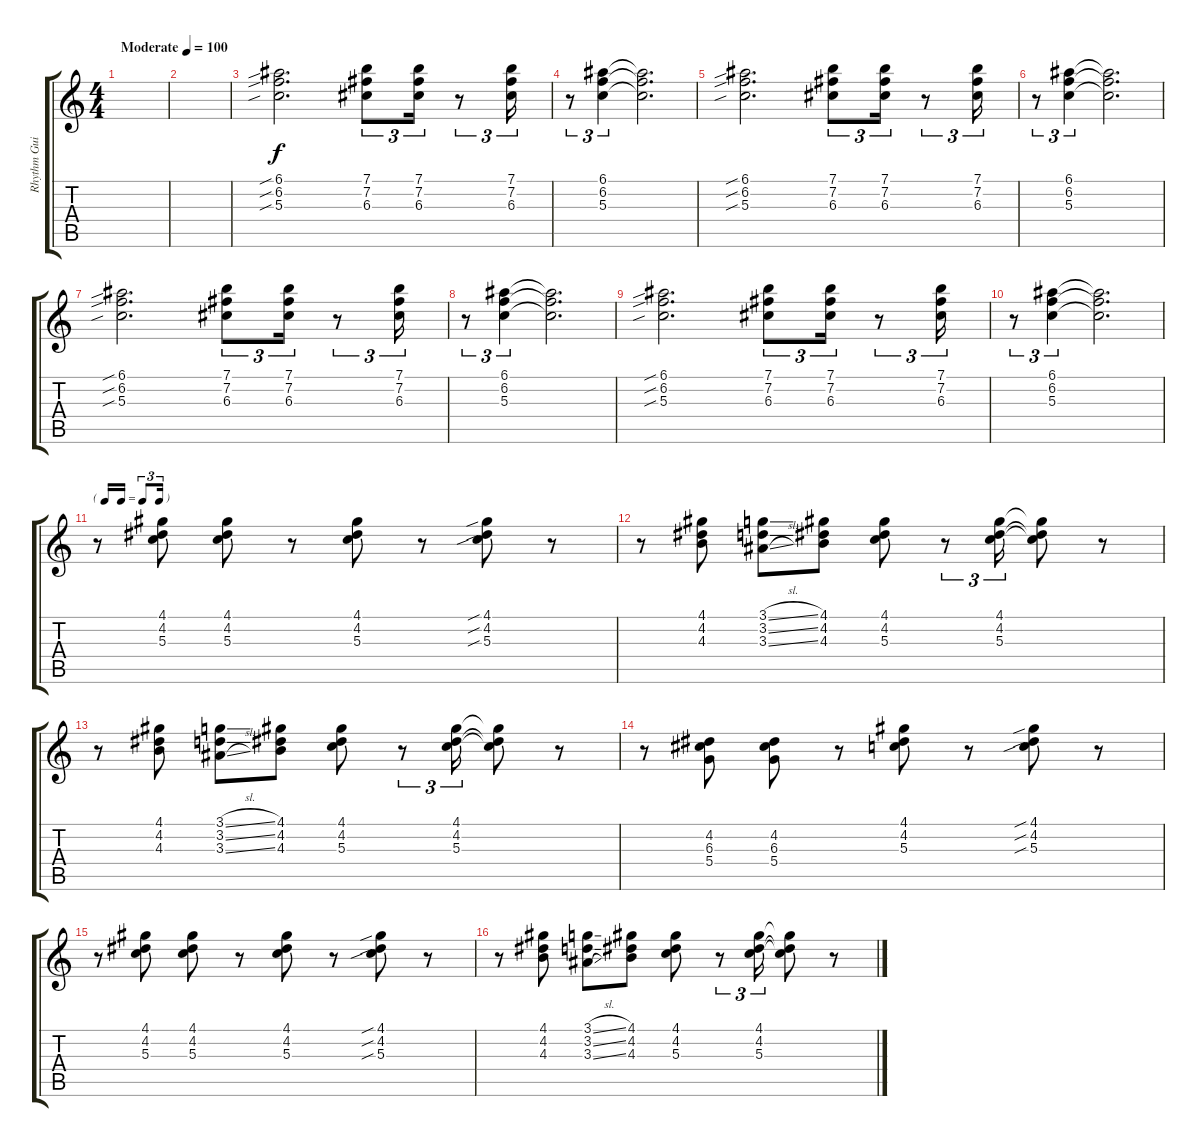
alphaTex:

\track ("Rhythm Guitar" "Rhythm Gui") {instrument electricguitarjazz}
\staff {score tabs}
\tuning (E4 B3 G3 D3 A2 E2) {hide}
\ts (4 4)
\tempo (100 "Moderate")
\clef g2
\ks c
|
|
(6.1{sib} 6.2{sib} 5.3{sib}).2{d} (7.1 7.2 6.3).8{tu (3 2)} (7.1 7.2 6.3).16{tu (3 2)} r.8{tu (3 2)} (7.1 7.2 6.3).16{tu (3 2)} |
r.8{tu (3 2)} (6.1 6.2 5.3).4{tu (3 2)} (6.1{t} 6.2{t} 5.3{t}).2{d} |
(6.1{sib} 6.2{sib} 5.3{sib}).2{d} (7.1 7.2 6.3).8{tu (3 2)} (7.1 7.2 6.3).16{tu (3 2)} r.8{tu (3 2)} (7.1 7.2 6.3).16{tu (3 2)} |
r.8{tu (3 2)} (6.1 6.2 5.3).4{tu (3 2)} (6.1{t} 6.2{t} 5.3{t}).2{d} |
(6.1{sib} 6.2{sib} 5.3{sib}).2{d} (7.1 7.2 6.3).8{tu (3 2)} (7.1 7.2 6.3).16{tu (3 2)} r.8{tu (3 2)} (7.1 7.2 6.3).16{tu (3 2)} |
r.8{tu (3 2)} (6.1 6.2 5.3).4{tu (3 2)} (6.1{t} 6.2{t} 5.3{t}).2{d} |
(6.1{sib} 6.2{sib} 5.3{sib}).2{d} (7.1 7.2 6.3).8{tu (3 2)} (7.1 7.2 6.3).16{tu (3 2)} r.8{tu (3 2)} (7.1 7.2 6.3).16{tu (3 2)} |
r.8{tu (3 2)} (6.1 6.2 5.3).4{tu (3 2)} (6.1{t} 6.2{t} 5.3{t}).2{d} |
\tf triplet16th
r.8 (4.1 4.2 5.3).8 (4.1 4.2 5.3).8 r.8 (4.1 4.2 5.3).8 r.8 (4.1{sib} 4.2{sib} 5.3{sib}).8 r.8 |
r.8 (4.1 4.2 4.3).8 (3.1{sl} 3.2{sl} 3.3{sl}).8 (4.1 4.2 4.3).8 (4.1 4.2 5.3).8 r.8{tu (3 2)} (4.1 4.2 5.3).16{tu (3 2)} (4.1{t} 4.2{t} 5.3{t}).8 r.8 |
r.8 (4.1 4.2 4.3).8 (3.1{sl} 3.2{sl} 3.3{sl}).8 (4.1 4.2 4.3).8 (4.1 4.2 5.3).8 r.8{tu (3 2)} (4.1 4.2 5.3).16{tu (3 2)} (4.1{t} 4.2{t} 5.3{t}).8 r.8 |
r.8 (4.2 6.3 5.4).8 (4.2 6.3 5.4).8 r.8 (4.1 4.2 5.3).8 r.8 (4.1{sib} 4.2{sib} 5.3{sib}).8 r.8 |
r.8 (4.1 4.2 5.3).8 (4.1 4.2 5.3).8 r.8 (4.1 4.2 5.3).8 r.8 (4.1{sib} 4.2{sib} 5.3{sib}).8 r.8 |
r.8 (4.1 4.2 4.3).8 (3.1{sl} 3.2{sl} 3.3{sl}).8 (4.1 4.2 4.3).8 (4.1 4.2 5.3).8 r.8{tu (3 2)} (4.1 4.2 5.3).16{tu (3 2)} (4.1{t} 4.2{t} 5.3{t}).8 r.8
